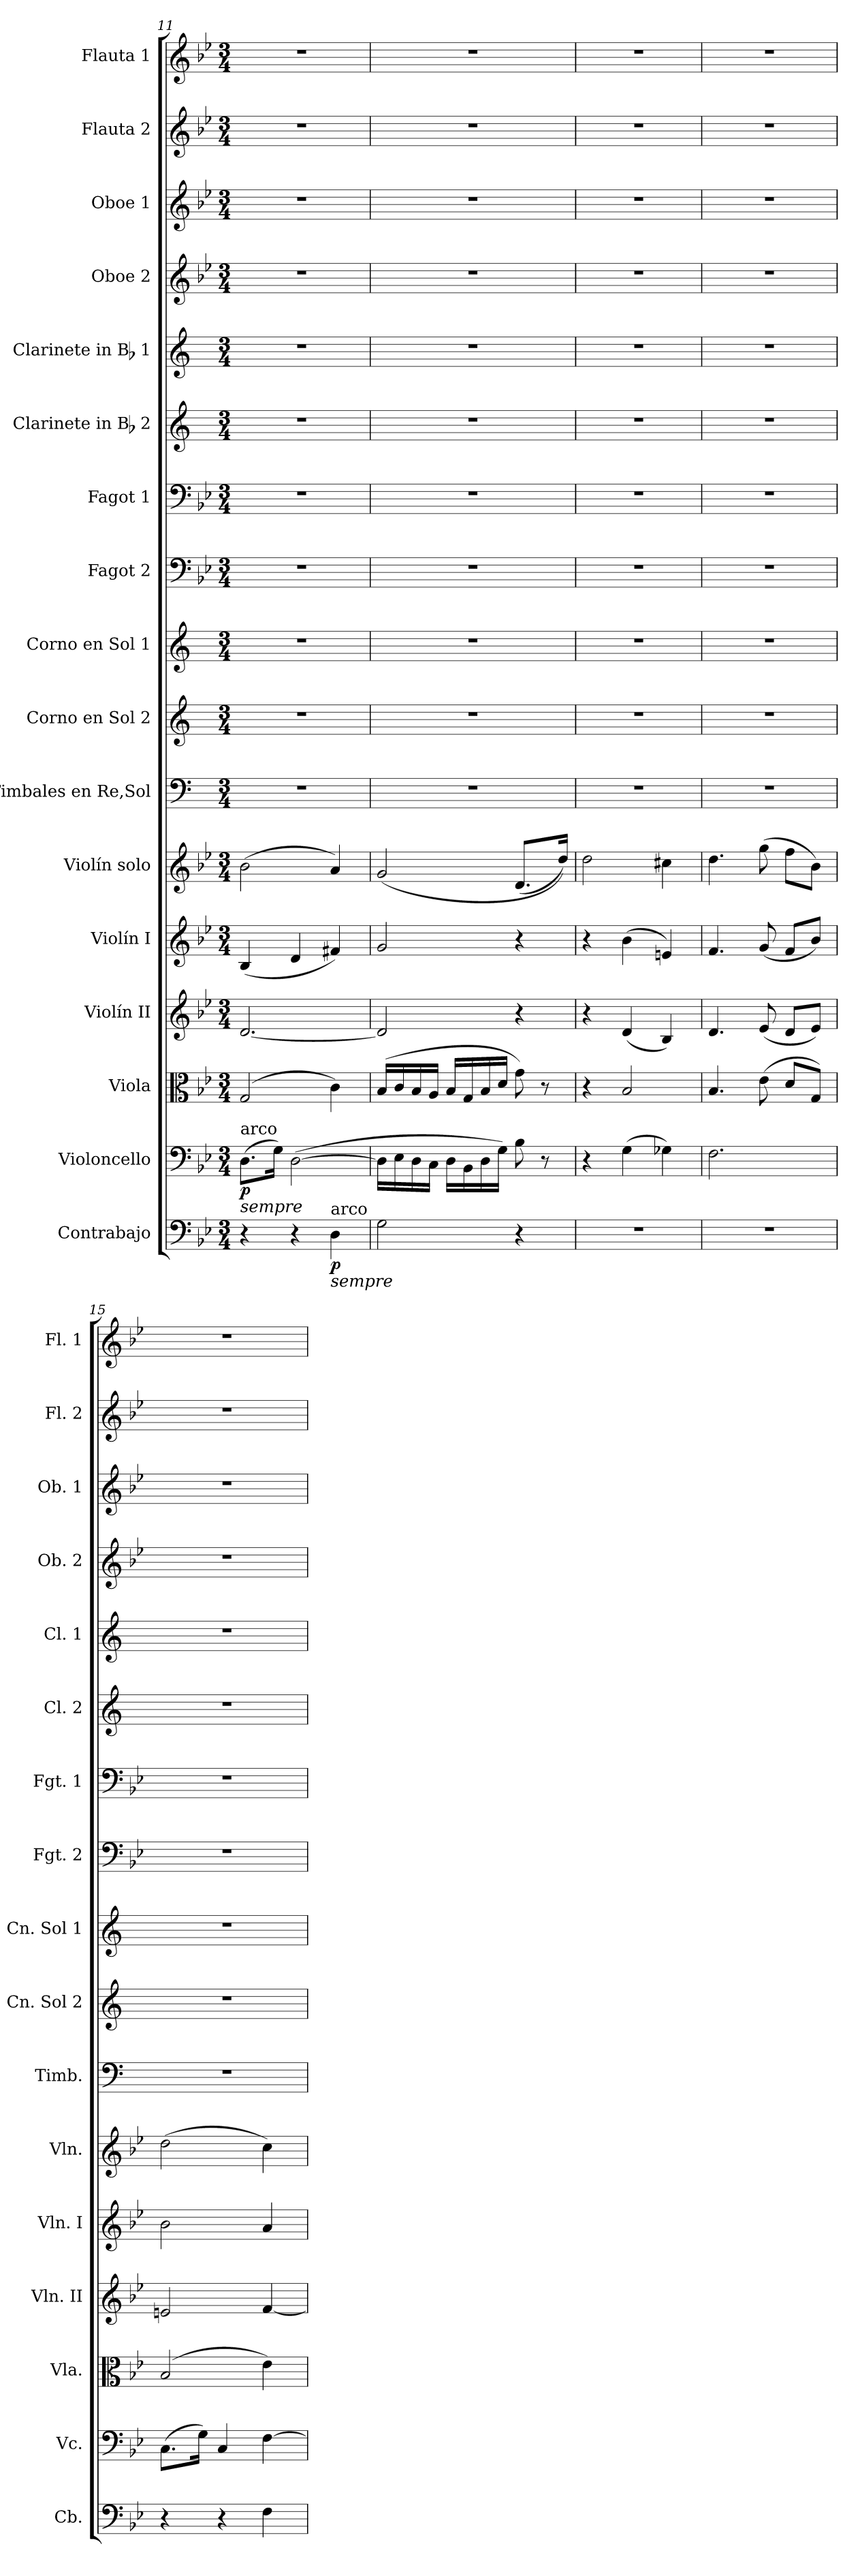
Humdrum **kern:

**kern	**dynam	**kern	**dynam	**kern	**kern	**kern	**kern	**kern	**kern	**kern	**kern	**kern	**kern	**kern	**kern	**kern	**kern	**kern
*part17	*part17	*part16	*part16	*part15	*part14	*part13	*part12	*part11	*part10	*part9	*part8	*part7	*part6	*part5	*part4	*part3	*part2	*part1
*staff17	*staff17	*staff16	*staff16	*staff15	*staff14	*staff13	*staff12	*staff11	*staff10	*staff9	*staff8	*staff7	*staff6	*staff5	*staff4	*staff3	*staff2	*staff1
*I"Contrabajo	*	*I"Violoncello	*	*I"Viola	*I"Violín II	*I"Violín I	*I"Violín solo	*I"Timbales en Re,Sol	*I"Corno en Sol 2	*I"Corno en Sol 1	*I"Fagot 2	*I"Fagot 1	*I"Clarinete in Bb 2	*I"Clarinete in Bb 1	*I"Oboe 2	*I"Oboe 1	*I"Flauta 2	*I"Flauta 1
*I'Cb.	*	*I'Vc.	*	*I'Vla.	*I'Vln. II	*I'Vln. I	*I'Vln.	*I'Timb.	*I'Cn. Sol 2	*I'Cn. Sol 1	*I'Fgt. 2	*I'Fgt. 1	*I'Cl. 2	*I'Cl. 1	*I'Ob. 2	*I'Ob. 1	*I'Fl. 2	*I'Fl. 1
*clefF4	*	*clefF4	*	*clefC3	*clefG2	*clefG2	*clefG2	*clefF4	*clefG2	*clefG2	*clefF4	*clefF4	*clefG2	*clefG2	*clefG2	*clefG2	*clefG2	*clefG2
*ITrd7c12	*	*	*	*	*	*	*	*	*ITrd3c5	*ITrd3c5	*	*	*ITrd1c2	*ITrd1c2	*	*	*	*
*k[b-e-]	*	*k[b-e-]	*	*k[b-e-]	*k[b-e-]	*k[b-e-]	*k[b-e-]	*k[]	*k[f#]	*k[f#]	*k[b-e-]	*k[b-e-]	*k[b-e-]	*k[b-e-]	*k[b-e-]	*k[b-e-]	*k[b-e-]	*k[b-e-]
*g:	*	*g:	*	*g:	*g:	*g:	*g:	*a:	*e:	*e:	*g:	*g:	*g:	*g:	*g:	*g:	*g:	*g:
*M3/4	*	*M3/4	*	*M3/4	*M3/4	*M3/4	*M3/4	*M3/4	*M3/4	*M3/4	*M3/4	*M3/4	*M3/4	*M3/4	*M3/4	*M3/4	*M3/4	*M3/4
=11	=11	=11	=11	=11	=11	=11	=11	=11	=11	=11	=11	=11	=11	=11	=11	=11	=11	=11
!	!	!LO:TX:a:t=arco	!	!	!	!	!	!	!	!	!	!	!	!	!	!	!	!
!	!	!LO:TX:b:i:t=sempre	!	!	!	!	!	!	!	!	!	!	!	!	!	!	!	!
!	!	!	!	!	!	!	!	!LO:N:vis=1	!LO:N:vis=1	!LO:N:vis=1	!LO:N:vis=1	!LO:N:vis=1	!LO:N:vis=1	!LO:N:vis=1	!LO:N:vis=1	!LO:N:vis=1	!LO:N:vis=1	!LO:N:vis=1
4r	.	(8.Di\L	p	(2Gi/	[<2.di/	(4B-i/	(2b-i\	2.r	2.r	2.r	2.r	2.r	2.r	2.r	2.r	2.r	2.r	2.r
.	.	16Gi\Jk)	.	.	.	.	.	.	.	.	.	.	.	.	.	.	.	.
4r	.	([>2Di\	.	.	.	4di/	.	.	.	.	.	.	.	.	.	.	.	.
!LO:TX:a:t=arco	!	!	!	!	!	!	!	!	!	!	!	!	!	!	!	!	!	!
!LO:TX:b:i:t=sempre	!	!	!	!	!	!	!	!	!	!	!	!	!	!	!	!	!	!
4DDi\	p	.	.	4ci\)	.	4f#Xi/)	4ai/)	.	.	.	.	.	.	.	.	.	.	.
!!LO:PB:g=z
=12	=12	=12	=12	=12	=12	=12	=12	=12	=12	=12	=12	=12	=12	=12	=12	=12	=12	=12
!	!	!	!	!	!	!	!	!LO:N:vis=1	!LO:N:vis=1	!LO:N:vis=1	!LO:N:vis=1	!LO:N:vis=1	!LO:N:vis=1	!LO:N:vis=1	!LO:N:vis=1	!LO:N:vis=1	!LO:N:vis=1	!LO:N:vis=1
2GGi\	.	16Di\LL]	.	(16B-i/LL	2di/]	2gi/	(2gi/	2.r	2.r	2.r	2.r	2.r	2.r	2.r	2.r	2.r	2.r	2.r
.	.	16E-i\	.	16ci/	.	.	.	.	.	.	.	.	.	.	.	.	.	.
.	.	16Di\	.	16B-i/	.	.	.	.	.	.	.	.	.	.	.	.	.	.
.	.	16Ci\JJ	.	16Ai/JJ	.	.	.	.	.	.	.	.	.	.	.	.	.	.
.	.	16Di\LL	.	16B-i/LL	.	.	.	.	.	.	.	.	.	.	.	.	.	.
.	.	16BB-i\	.	16Gi/	.	.	.	.	.	.	.	.	.	.	.	.	.	.
.	.	16Di\	.	16B-i/	.	.	.	.	.	.	.	.	.	.	.	.	.	.
.	.	16Gi\JJ)	.	16di/JJ	.	.	.	.	.	.	.	.	.	.	.	.	.	.
4r	.	8B-i\	.	8gi\)	4r	4r	(8.di/L	.	.	.	.	.	.	.	.	.	.	.
.	.	8r	.	8r	.	.	.	.	.	.	.	.	.	.	.	.	.	.
.	.	.	.	.	.	.	16ddi/Jk))	.	.	.	.	.	.	.	.	.	.	.
=13	=13	=13	=13	=13	=13	=13	=13	=13	=13	=13	=13	=13	=13	=13	=13	=13	=13	=13
!LO:N:vis=1	!	!	!	!	!	!	!	!LO:N:vis=1	!LO:N:vis=1	!LO:N:vis=1	!LO:N:vis=1	!LO:N:vis=1	!LO:N:vis=1	!LO:N:vis=1	!LO:N:vis=1	!LO:N:vis=1	!LO:N:vis=1	!LO:N:vis=1
2.r	.	4r	.	4r	4r	4r	2ddi\	2.r	2.r	2.r	2.r	2.r	2.r	2.r	2.r	2.r	2.r	2.r
.	.	(4Gi\	.	2B-i/	(4di/	(4b-i\	.	.	.	.	.	.	.	.	.	.	.	.
.	.	4G-Xi\)	.	.	4B-i/)	4eni/)	4cc#Xi\	.	.	.	.	.	.	.	.	.	.	.
=14	=14	=14	=14	=14	=14	=14	=14	=14	=14	=14	=14	=14	=14	=14	=14	=14	=14	=14
!LO:N:vis=1	!	!	!	!	!	!	!	!LO:N:vis=1	!LO:N:vis=1	!LO:N:vis=1	!LO:N:vis=1	!LO:N:vis=1	!LO:N:vis=1	!LO:N:vis=1	!LO:N:vis=1	!LO:N:vis=1	!LO:N:vis=1	!LO:N:vis=1
2.r	.	2.Fi\	.	4.B-i/	4.di/	4.fi/	4.ddi\	2.r	2.r	2.r	2.r	2.r	2.r	2.r	2.r	2.r	2.r	2.r
.	.	.	.	(8e-i\	(8e-i/	(8gi/	(8ggi\	.	.	.	.	.	.	.	.	.	.	.
.	.	.	.	8di/L	8di/L	8fi/L	8ffi\L	.	.	.	.	.	.	.	.	.	.	.
.	.	.	.	8Gi/J)	8e-i/J)	8b-i/J)	8b-i\J)	.	.	.	.	.	.	.	.	.	.	.
=15	=15	=15	=15	=15	=15	=15	=15	=15	=15	=15	=15	=15	=15	=15	=15	=15	=15	=15
!	!	!	!	!	!	!	!	!LO:N:vis=1	!LO:N:vis=1	!LO:N:vis=1	!LO:N:vis=1	!LO:N:vis=1	!LO:N:vis=1	!LO:N:vis=1	!LO:N:vis=1	!LO:N:vis=1	!LO:N:vis=1	!LO:N:vis=1
4r	.	(8.Ci\L	.	(2B-i/	2eni/	2b-i\	(2ddi\	2.r	2.r	2.r	2.r	2.r	2.r	2.r	2.r	2.r	2.r	2.r
.	.	16Gi\Jk)	.	.	.	.	.	.	.	.	.	.	.	.	.	.	.	.
4r	.	4Ci/	.	.	.	.	.	.	.	.	.	.	.	.	.	.	.	.
4FFi\	.	[>4Fi\	.	4e-i\)	[<4fi/	4ai/	4cci\)	.	.	.	.	.	.	.	.	.	.	.
=	=	=	=	=	=	=	=	=	=	=	=	=	=	=	=	=	=	=
*-	*-	*-	*-	*-	*-	*-	*-	*-	*-	*-	*-	*-	*-	*-	*-	*-	*-	*-
